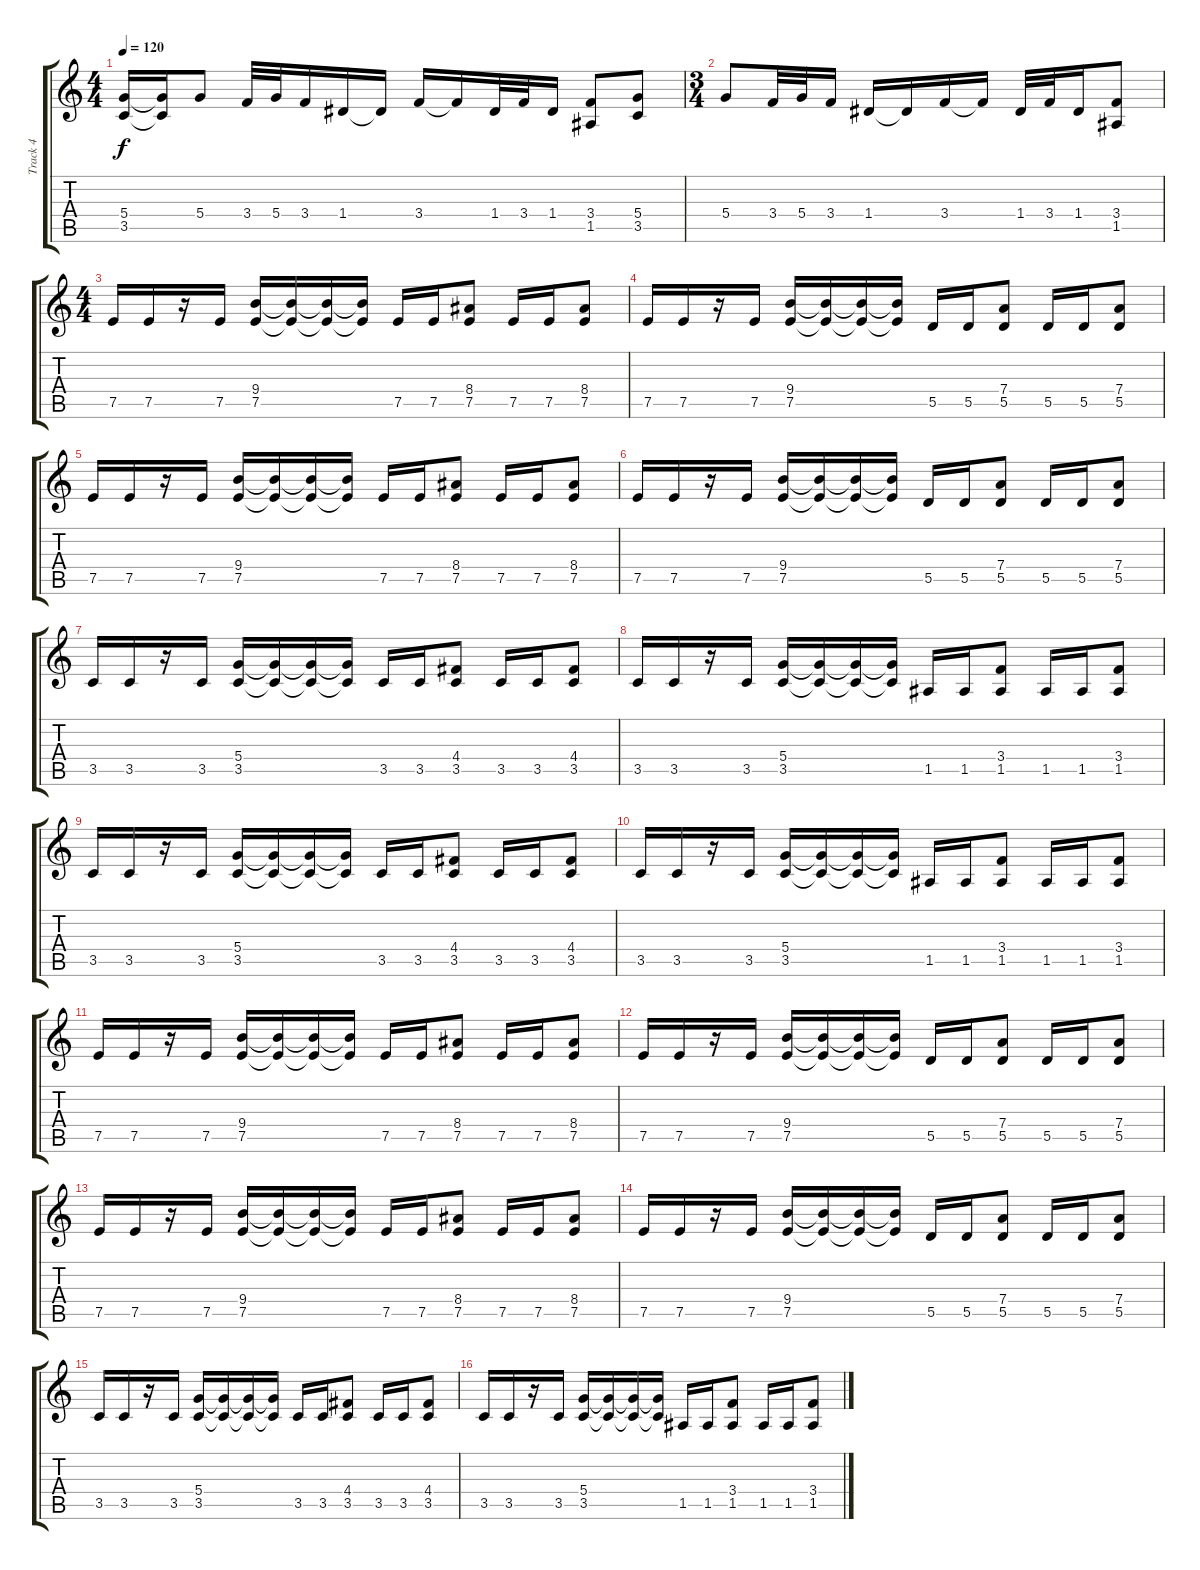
\track ("Track 4" "Track 4") {instrument overdrivenguitar}
\staff {score tabs}
\tuning (E4 B3 G3 D3 A2 E2) {hide}
\ts (4 4)
\tempo 120
\clef g2
\ks c
(5.4 3.5).16{dy f} (5.4{t} 3.5{t}).16 5.4.8 3.4.32 5.4.32 3.4.16 1.4.16 1.4{t}.16 3.4.16 3.4{t}.16 1.4.32 3.4.32 1.4.16 (3.4 1.5).8 (5.4 3.5).8 |
\ts (3 4)
5.4.8 3.4.32 5.4.32 3.4.16 1.4.16 1.4{t}.16 3.4.16 3.4{t}.16 1.4.32 3.4.32 1.4.16 (3.4 1.5).8 |
\ts (4 4)
7.5.16 7.5.16 r.16 7.5.16 (9.4 7.5).16 (9.4{t} 7.5{t}).16 (9.4{t} 7.5{t}).16 (9.4{t} 7.5{t}).16 7.5.16 7.5.16 (8.4 7.5).8 7.5.16 7.5.16 (8.4 7.5).8 |
7.5.16 7.5.16 r.16 7.5.16 (9.4 7.5).16 (9.4{t} 7.5{t}).16 (9.4{t} 7.5{t}).16 (9.4{t} 7.5{t}).16 5.5.16 5.5.16 (7.4 5.5).8 5.5.16 5.5.16 (7.4 5.5).8 |
7.5.16 7.5.16 r.16 7.5.16 (9.4 7.5).16 (9.4{t} 7.5{t}).16 (9.4{t} 7.5{t}).16 (9.4{t} 7.5{t}).16 7.5.16 7.5.16 (8.4 7.5).8 7.5.16 7.5.16 (8.4 7.5).8 |
7.5.16 7.5.16 r.16 7.5.16 (9.4 7.5).16 (9.4{t} 7.5{t}).16 (9.4{t} 7.5{t}).16 (9.4{t} 7.5{t}).16 5.5.16 5.5.16 (7.4 5.5).8 5.5.16 5.5.16 (7.4 5.5).8 |
3.5.16 3.5.16 r.16 3.5.16 (5.4 3.5).16 (5.4{t} 3.5{t}).16 (5.4{t} 3.5{t}).16 (5.4{t} 3.5{t}).16 3.5.16 3.5.16 (4.4 3.5).8 3.5.16 3.5.16 (4.4 3.5).8 |
3.5.16 3.5.16 r.16 3.5.16 (5.4 3.5).16 (5.4{t} 3.5{t}).16 (5.4{t} 3.5{t}).16 (5.4{t} 3.5{t}).16 1.5.16 1.5.16 (3.4 1.5).8 1.5.16 1.5.16 (3.4 1.5).8 |
3.5.16 3.5.16 r.16 3.5.16 (5.4 3.5).16 (5.4{t} 3.5{t}).16 (5.4{t} 3.5{t}).16 (5.4{t} 3.5{t}).16 3.5.16 3.5.16 (4.4 3.5).8 3.5.16 3.5.16 (4.4 3.5).8 |
3.5.16 3.5.16 r.16 3.5.16 (5.4 3.5).16 (5.4{t} 3.5{t}).16 (5.4{t} 3.5{t}).16 (5.4{t} 3.5{t}).16 1.5.16 1.5.16 (3.4 1.5).8 1.5.16 1.5.16 (3.4 1.5).8 |
7.5.16 7.5.16 r.16 7.5.16 (9.4 7.5).16 (9.4{t} 7.5{t}).16 (9.4{t} 7.5{t}).16 (9.4{t} 7.5{t}).16 7.5.16 7.5.16 (8.4 7.5).8 7.5.16 7.5.16 (8.4 7.5).8 |
7.5.16 7.5.16 r.16 7.5.16 (9.4 7.5).16 (9.4{t} 7.5{t}).16 (9.4{t} 7.5{t}).16 (9.4{t} 7.5{t}).16 5.5.16 5.5.16 (7.4 5.5).8 5.5.16 5.5.16 (7.4 5.5).8 |
7.5.16 7.5.16 r.16 7.5.16 (9.4 7.5).16 (9.4{t} 7.5{t}).16 (9.4{t} 7.5{t}).16 (9.4{t} 7.5{t}).16 7.5.16 7.5.16 (8.4 7.5).8 7.5.16 7.5.16 (8.4 7.5).8 |
7.5.16 7.5.16 r.16 7.5.16 (9.4 7.5).16 (9.4{t} 7.5{t}).16 (9.4{t} 7.5{t}).16 (9.4{t} 7.5{t}).16 5.5.16 5.5.16 (7.4 5.5).8 5.5.16 5.5.16 (7.4 5.5).8 |
3.5.16 3.5.16 r.16 3.5.16 (5.4 3.5).16 (5.4{t} 3.5{t}).16 (5.4{t} 3.5{t}).16 (5.4{t} 3.5{t}).16 3.5.16 3.5.16 (4.4 3.5).8 3.5.16 3.5.16 (4.4 3.5).8 |
3.5.16 3.5.16 r.16 3.5.16 (5.4 3.5).16 (5.4{t} 3.5{t}).16 (5.4{t} 3.5{t}).16 (5.4{t} 3.5{t}).16 1.5.16 1.5.16 (3.4 1.5).8 1.5.16 1.5.16 (3.4 1.5).8
